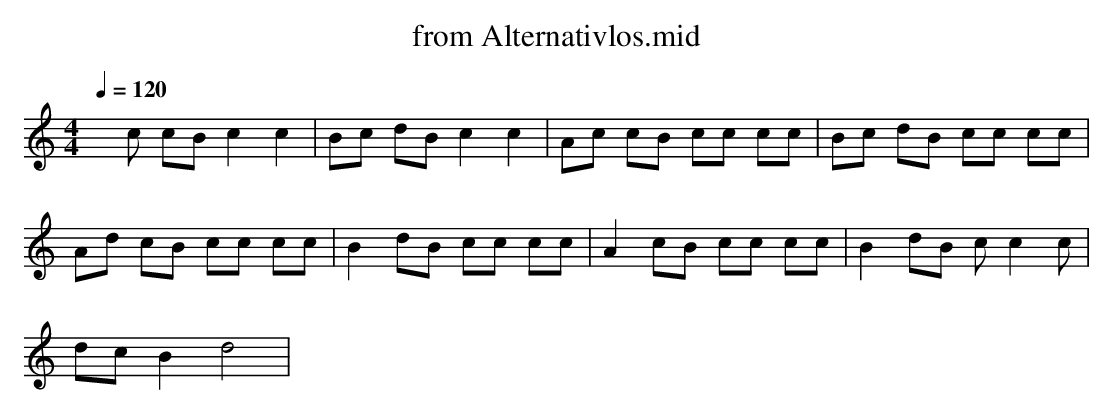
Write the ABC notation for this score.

X:1
T: from Alternativlos.mid
M: 4/4
L: 1/8
Q:1/4=120
K:C % 0 sharps
xc cB c2 c2| \
Bc dB c2 c2| \
Ac cB cc cc| \
Bc dB cc cc|
Ad cB cc cc| \
B2 dB cc cc| \
A2 cB cc cc| \
B2 dB cc2c|
dc B2 d4|
